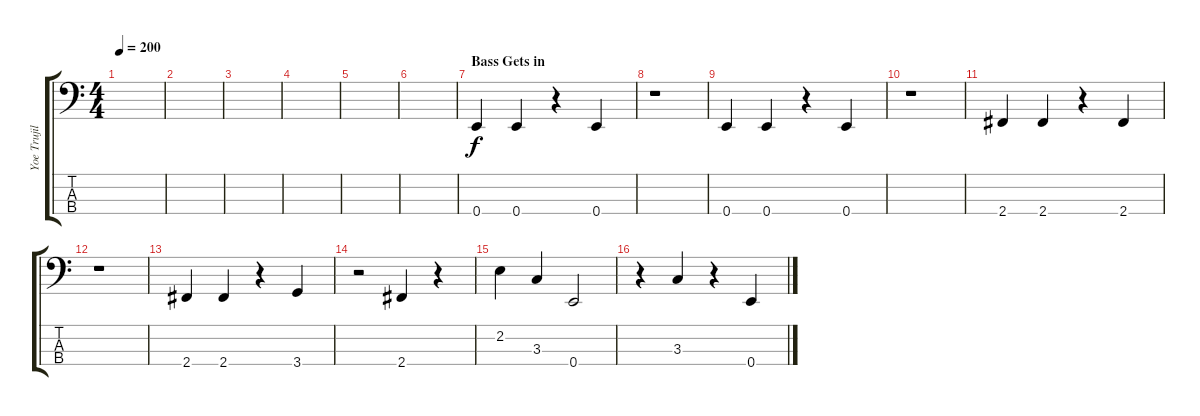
\track ("Yoe Trujilo" "Yoe Trujil") {instrument electricbasspick}
\staff {score tabs}
\tuning (G2 D2 A1 E1) {hide}
\ts (4 4)
\tempo 200
\clef f4
\ks c
|
|
|
|
|
|
\section ("" "Bass Gets in")
0.4.4 0.4.4 r.4 0.4.4 |
r.1 |
0.4.4 0.4.4 r.4 0.4.4 |
r.1 |
2.4.4 2.4.4 r.4 2.4.4 |
r.1 |
2.4.4 2.4.4 r.4 3.4.4 |
r.2 2.4.4 r.4 |
2.2.4 3.3.4 0.4.2 |
r.4 3.3.4 r.4 0.4.4
